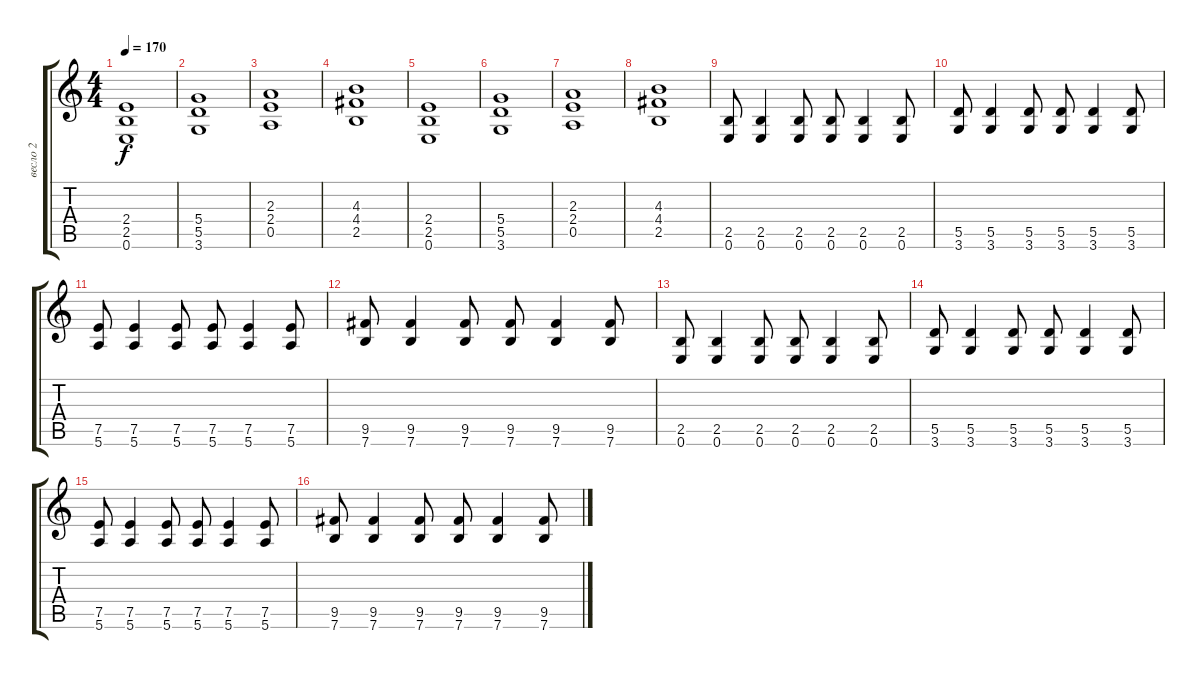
\track ("весло 2" "весло 2") {instrument overdrivenguitar}
\staff {score tabs}
\tuning (E4 B3 G3 D3 A2 E2) {hide}
\ts (4 4)
\tempo 170
\clef g2
\ks c
(2.4 2.5 0.6).1{dy f instrument overdrivenguitar} |
(5.4 5.5 3.6).1 |
(2.3 2.4 0.5).1 |
(4.3 4.4 2.5).1 |
(2.4 2.5 0.6).1 |
(5.4 5.5 3.6).1 |
(2.3 2.4 0.5).1 |
(4.3 4.4 2.5).1 |
(2.5 0.6).8 (2.5 0.6).4 (2.5 0.6).8 (2.5 0.6).8 (2.5 0.6).4 (2.5 0.6).8 |
(5.5 3.6).8 (5.5 3.6).4 (5.5 3.6).8 (5.5 3.6).8 (5.5 3.6).4 (5.5 3.6).8 |
(7.5 5.6).8 (7.5 5.6).4 (7.5 5.6).8 (7.5 5.6).8 (7.5 5.6).4 (7.5 5.6).8 |
(9.5 7.6).8 (9.5 7.6).4 (9.5 7.6).8 (9.5 7.6).8 (9.5 7.6).4 (9.5 7.6).8 |
(2.5 0.6).8 (2.5 0.6).4 (2.5 0.6).8 (2.5 0.6).8 (2.5 0.6).4 (2.5 0.6).8 |
(5.5 3.6).8 (5.5 3.6).4 (5.5 3.6).8 (5.5 3.6).8 (5.5 3.6).4 (5.5 3.6).8 |
(7.5 5.6).8 (7.5 5.6).4 (7.5 5.6).8 (7.5 5.6).8 (7.5 5.6).4 (7.5 5.6).8 |
(9.5 7.6).8 (9.5 7.6).4 (9.5 7.6).8 (9.5 7.6).8 (9.5 7.6).4 (9.5 7.6).8
